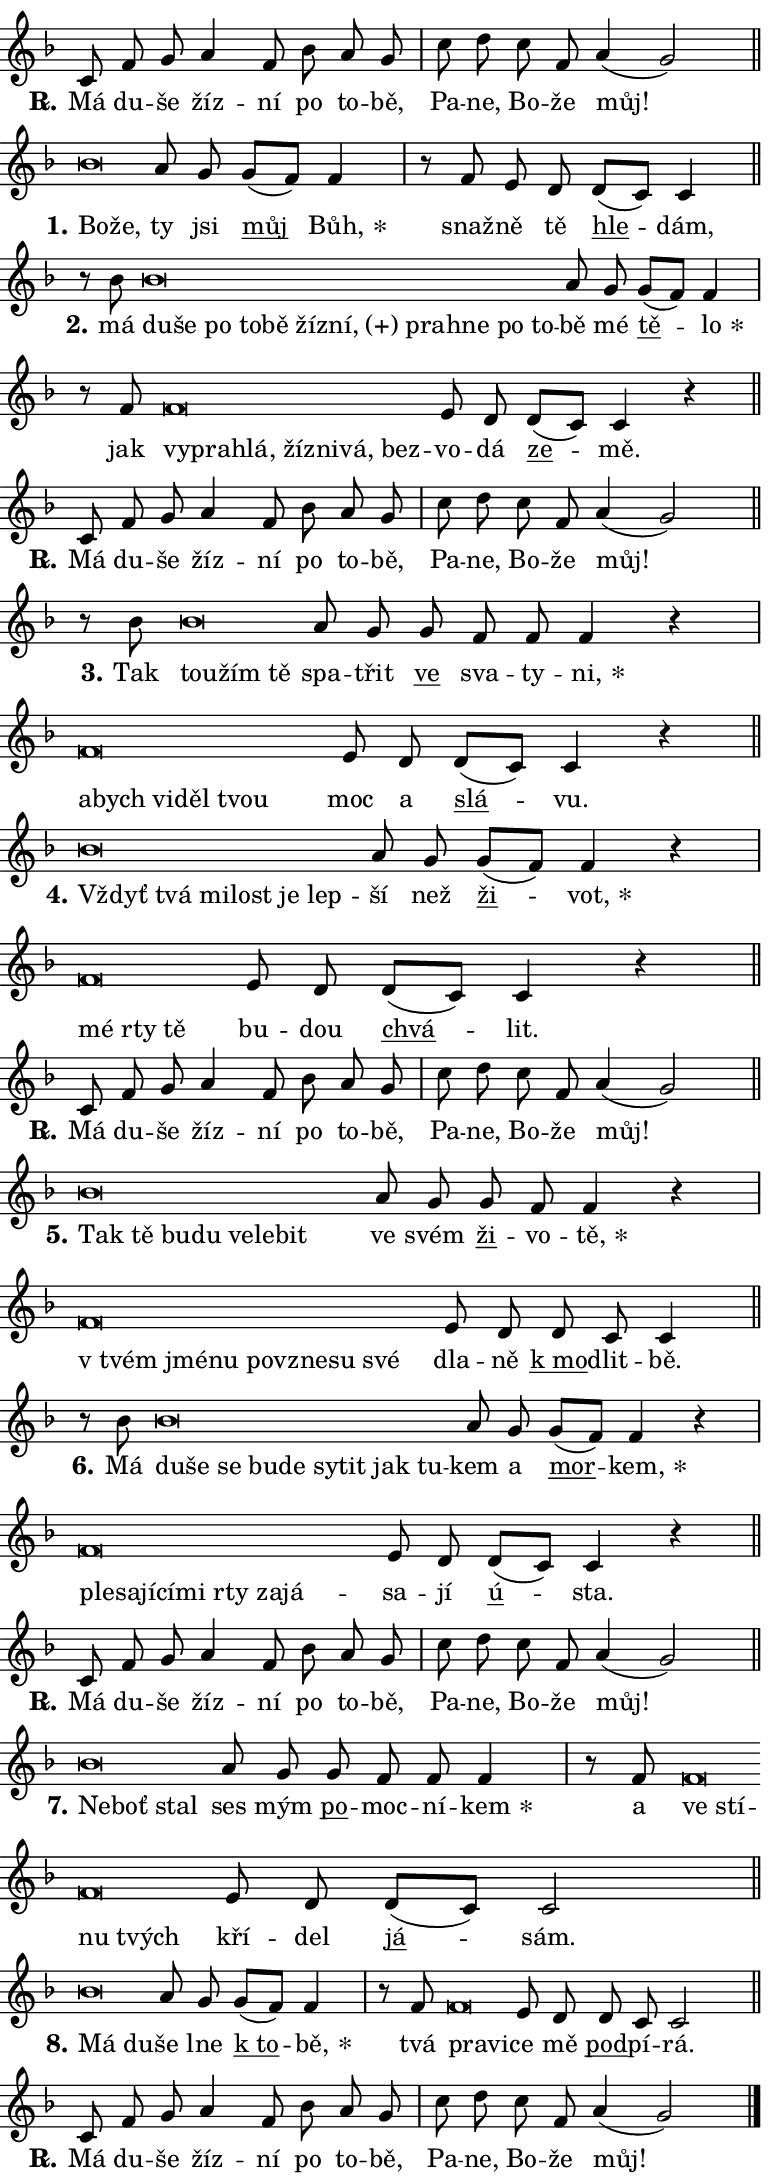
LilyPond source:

\version "2.24.0"
\header { tagline = "" }
\paper {
  indent = 0\cm
  top-margin = 0\cm
  right-margin = 0.13\cm % to fit lyric hyphens
  bottom-margin = 0\cm
  left-margin = 0\cm
  paper-width = 13\cm
  page-breaking = #ly:one-page-breaking
  system-system-spacing.basic-distance = #11
  score-system-spacing.basic-distance = #11
  ragged-last = ##f
}


%% Author: Thomas Morley
%% https://lists.gnu.org/archive/html/lilypond-user/2020-05/msg00002.html
#(define (line-position grob)
"Returns position of @var[grob} in current system:
   @code{'start}, if at first time-step
   @code{'end}, if at last time-step
   @code{'middle} otherwise
"
  (let* ((col (ly:item-get-column grob))
         (ln (ly:grob-object col 'left-neighbor))
         (rn (ly:grob-object col 'right-neighbor))
         (col-to-check-left (if (ly:grob? ln) ln col))
         (col-to-check-right (if (ly:grob? rn) rn col))
         (break-dir-left
           (and
             (ly:grob-property col-to-check-left 'non-musical #f)
             (ly:item-break-dir col-to-check-left)))
         (break-dir-right
           (and
             (ly:grob-property col-to-check-right 'non-musical #f)
             (ly:item-break-dir col-to-check-right))))
        (cond ((eqv? 1 break-dir-left) 'start)
              ((eqv? -1 break-dir-right) 'end)
              (else 'middle))))

#(define (tranparent-at-line-position vctor)
  (lambda (grob)
  "Relying on @code{line-position} select the relevant enry from @var{vctor}.
Used to determine transparency,"
    (case (line-position grob)
      ((end) (not (vector-ref vctor 0)))
      ((middle) (not (vector-ref vctor 1)))
      ((start) (not (vector-ref vctor 2))))))

noteHeadBreakVisibility =
#(define-music-function (break-visibility)(vector?)
"Makes @code{NoteHead}s transparent relying on @var{break-visibility}"
#{
  \override NoteHead.transparent =
    #(tranparent-at-line-position break-visibility)
#})

#(define delete-ledgers-for-transparent-note-heads
  (lambda (grob)
    "Reads whether a @code{NoteHead} is transparent.
If so this @code{NoteHead} is removed from @code{'note-heads} from
@var{grob}, which is supposed to be @code{LedgerLineSpanner}.
As a result ledgers are not printed for this @code{NoteHead}"
    (let* ((nhds-array (ly:grob-object grob 'note-heads))
           (nhds-list
             (if (ly:grob-array? nhds-array)
                 (ly:grob-array->list nhds-array)
                 '()))
           ;; Relies on the transparent-property being done before
           ;; Staff.LedgerLineSpanner.after-line-breaking is executed.
           ;; This is fragile ...
           (to-keep
             (remove
               (lambda (nhd)
                 (ly:grob-property nhd 'transparent #f))
               nhds-list)))
      ;; TODO find a better method to iterate over grob-arrays, similiar
      ;; to filter/remove etc for lists
      ;; For now rebuilt from scratch
      (set! (ly:grob-object grob 'note-heads)  '())
      (for-each
        (lambda (nhd)
          (ly:pointer-group-interface::add-grob grob 'note-heads nhd))
        to-keep))))

squashNotes = {
  \override NoteHead.X-extent = #'(-0.2 . 0.2)
  \override NoteHead.Y-extent = #'(-0.75 . 0)
  \override NoteHead.stencil =
    #(lambda (grob)
       (let ((pos (ly:grob-property grob 'staff-position)))
         (begin
           (if (< pos -7) (display "ERROR: Lower brevis then expected\n") (display ""))
           (if (<= pos -6) ly:text-interface::print ly:note-head::print))))
}
unSquashNotes = {
  \revert NoteHead.X-extent
  \revert NoteHead.Y-extent
  \revert NoteHead.stencil
}

hideNotes = \noteHeadBreakVisibility #begin-of-line-visible
unHideNotes = \noteHeadBreakVisibility #all-visible

% work-around for resetting accidentals
% https://lilypond.org/doc/v2.23/Documentation/notation/displaying-rhythms#unmetered-music
cadenzaMeasure = {
  \cadenzaOff
  \partial 1024 s1024
  \cadenzaOn
}

#(define-markup-command (accent layout props text) (markup?)
  "Underline accented syllable"
  (interpret-markup layout props
    #{\markup \override #'(offset . 4.3) \underline { #text }#}))

responsum = \markup \concat {
  "R" \hspace #-1.05 \path #0.1 #'((moveto 0 0.07) (lineto 0.9 0.8)) \hspace #0.05 "."
}

spaceSize = #0.6828661417322834 % exact space size for TeX Gyre Schola

\layout {
  \context {
    \Staff
    \remove "Time_signature_engraver"
    \override LedgerLineSpanner.after-line-breaking = #delete-ledgers-for-transparent-note-heads
  }
  \context {
    \Lyrics {
      \override LyricSpace.minimum-distance = \spaceSize
      \override LyricText.font-name = #"TeX Gyre Schola"
      \override LyricText.font-size = 1
      \override StanzaNumber.font-name = #"TeX Gyre Schola Bold"
      \override StanzaNumber.font-size = 1
    }
  }
  \context {
    \Score 
    \override NoteHead.text =
      #(lambda (grob) 
        (let ((pos (ly:grob-property grob 'staff-position)))
          #{\markup {
            \combine
              \halign #-0.55 \raise #(if (= pos -6) 0 0.5) \override #'(thickness . 2) \draw-line #'(3.2 . 0)
              \musicglyph "noteheads.sM1"
          }#}))
  }
}

% magnetic-lyrics.ily
%
%   written by
%     Jean Abou Samra <jean@abou-samra.fr>
%     Werner Lemberg <wl@gnu.org>
%
%   adapted by
%     Jiri Hon <jiri.hon@gmail.com>
%
% Version 2022-Apr-15

% https://www.mail-archive.com/lilypond-user@gnu.org/msg149350.html

#(define (Left_hyphen_pointer_engraver context)
   "Collect syllable-hyphen-syllable occurrences in lyrics and store
them in properties.  This engraver only looks to the left.  For
example, if the lyrics input is @code{foo -- bar}, it does the
following.

@itemize @bullet
@item
Set the @code{text} property of the @code{LyricHyphen} grob between
@q{foo} and @q{bar} to @code{foo}.

@item
Set the @code{left-hyphen} property of the @code{LyricText} grob with
text @q{foo} to the @code{LyricHyphen} grob between @q{foo} and
@q{bar}.
@end itemize

Use this auxiliary engraver in combination with the
@code{lyric-@/text::@/apply-@/magnetic-@/offset!} hook."
   (let ((hyphen #f)
         (text #f))
     (make-engraver
      (acknowledgers
       ((lyric-syllable-interface engraver grob source-engraver)
        (set! text grob)))
      (end-acknowledgers
       ((lyric-hyphen-interface engraver grob source-engraver)
        ;(when (not (grob::has-interface grob 'lyric-space-interface))
          (set! hyphen grob)));)
      ((stop-translation-timestep engraver)
       (when (and text hyphen)
         (ly:grob-set-object! text 'left-hyphen hyphen))
       (set! text #f)
       (set! hyphen #f)))))

#(define (lyric-text::apply-magnetic-offset! grob)
   "If the space between two syllables is less than the value in
property @code{LyricText@/.details@/.squash-threshold}, move the right
syllable to the left so that it gets concatenated with the left
syllable.

Use this function as a hook for
@code{LyricText@/.after-@/line-@/breaking} if the
@code{Left_@/hyphen_@/pointer_@/engraver} is active."
   (let ((hyphen (ly:grob-object grob 'left-hyphen #f)))
     (when hyphen
       (let ((left-text (ly:spanner-bound hyphen LEFT)))
         (when (grob::has-interface left-text 'lyric-syllable-interface)
           (let* ((common (ly:grob-common-refpoint grob left-text X))
                  (this-x-ext (ly:grob-extent grob common X))
                  (left-x-ext
                   (begin
                     ;; Trigger magnetism for left-text.
                     (ly:grob-property left-text 'after-line-breaking)
                     (ly:grob-extent left-text common X)))
                  ;; `delta` is the gap width between two syllables.
                  (delta (- (interval-start this-x-ext)
                            (interval-end left-x-ext)))
                  (details (ly:grob-property grob 'details))
                  (threshold (assoc-get 'squash-threshold details 0.2)))
             (when (< delta threshold)
               (let* (;; We have to manipulate the input text so that
                      ;; ligatures crossing syllable boundaries are not
                      ;; disabled.  For languages based on the Latin
                      ;; script this is essentially a beautification.
                      ;; However, for non-Western scripts it can be a
                      ;; necessity.
                      (lt (ly:grob-property left-text 'text))
                      (rt (ly:grob-property grob 'text))
                      (is-space (grob::has-interface hyphen 'lyric-space-interface))
                      (space (if is-space " " ""))
                      (extra-delta (if is-space spaceSize 0))
                      ;; Append new syllable.
                      (ltrt-space (if (and (string? lt) (string? rt))
                                (string-append lt space rt)
                                (make-concat-markup (list lt space rt))))
                      ;; Right-align `ltrt` to the right side.
                      (ltrt-space-markup (grob-interpret-markup
                               grob
                               (make-translate-markup
                                (cons (interval-length this-x-ext) 0)
                                (make-right-align-markup ltrt-space)))))
                 (begin
                   ;; Don't print `left-text`.
                   (ly:grob-set-property! left-text 'stencil #f)
                   ;; Set text and stencil (which holds all collected
                   ;; syllables so far) and shift it to the left.
                   (ly:grob-set-property! grob 'text ltrt-space)
                   (ly:grob-set-property! grob 'stencil ltrt-space-markup)
                   (ly:grob-translate-axis! grob (- (- delta extra-delta)) X))))))))))


#(define (lyric-hyphen::displace-bounds-first grob)
   ;; Make very sure this callback isn't triggered too early.
   (let ((left (ly:spanner-bound grob LEFT))
         (right (ly:spanner-bound grob RIGHT)))
     (ly:grob-property left 'after-line-breaking)
     (ly:grob-property right 'after-line-breaking)
     (ly:lyric-hyphen::print grob)))

squashThreshold = #0.4

\layout {
  \context {
    \Lyrics
    \consists #Left_hyphen_pointer_engraver
    \override LyricText.after-line-breaking =
      #lyric-text::apply-magnetic-offset!
    \override LyricHyphen.stencil = #lyric-hyphen::displace-bounds-first
    \override LyricText.details.squash-threshold = \squashThreshold
    \override LyricHyphen.minimum-distance = 0
    \override LyricHyphen.minimum-length = \squashThreshold
  }
}

squashText = \override LyricText.details.squash-threshold = 9999
unSquashText = \override LyricText.details.squash-threshold = \squashThreshold

leftText = \override LyricText.self-alignment-X = #LEFT
unLeftText = \revert LyricText.self-alignment-X

starOffset = #(lambda (grob) 
                (let ((x_offset (ly:self-alignment-interface::aligned-on-x-parent grob)))
                  (if (= x_offset 0) 0 (+ x_offset 1.2))))

star = #(define-music-function (syllable)(string?)
"Append star separator at the end of a syllable"
#{
  \once \override LyricText.X-offset = #starOffset
  \lyricmode { \markup {
    #syllable
    \override #'((font-name . "TeX Gyre Schola Bold")) \hspace #0.2 \lower #0.65 \larger "*"
  } }
#})

starAccent = #(define-music-function (syllable)(string?)
"Append star separator at the end of a syllable and make accent"
#{
  \once \override LyricText.X-offset = #starOffset
  \lyricmode { \markup {
    \accent #syllable
    \override #'((font-name . "TeX Gyre Schola Bold")) \hspace #0.2 \lower #0.65 \larger "*"
  } }
#})

breath = #(define-music-function (syllable)(string?)
"Append breathing indicator at the end of a syllable"
#{
  \lyricmode { \markup { #syllable "+" } }
#})

optionalBreath = #(define-music-function (syllable)(string?)
"Append optional breathing indicator at the end of a syllable"
#{
  \lyricmode { \markup { #syllable "(+)" } }
#})


\score {
    <<
        \new Voice = "melody" { \cadenzaOn \key f \major \relative { c'8 f g a4 f8 \bar "" bes a g \cadenzaMeasure \bar "|" c d c f, a4( g2) \cadenzaMeasure \bar "||" \break } }
        \new Lyrics \lyricsto "melody" { \lyricmode { \set stanza = \responsum
Má du -- še žíz -- ní po to -- bě, Pa -- ne, Bo -- že můj! } }
    >>
    \layout {}
}

\score {
    <<
        \new Voice = "melody" { \cadenzaOn \key f \major \relative { \squashNotes bes'\breve*1/16 \hideNotes \breve*1/16 \bar "" \unHideNotes \unSquashNotes a8 g \bar "" g[( f)] f4 \cadenzaMeasure \bar "|" r8 f e8 d \bar "" d[( c)] c4 \cadenzaMeasure \bar "||" \break } }
        \new Lyrics \lyricsto "melody" { \lyricmode { \set stanza = "1."
\leftText Bo -- \squashText že, \unLeftText \unSquashText ty jsi \markup \accent můj \star Bůh, snaž -- ně tě \markup \accent hle -- dám, } }
    >>
    \layout {}
}

\score {
    <<
        \new Voice = "melody" { \cadenzaOn \key f \major \relative { r8 bes'8 \squashNotes bes\breve*1/16 \hideNotes \breve*1/16 \bar "" \breve*1/16 \bar "" \breve*1/16 \bar "" \breve*1/16 \bar "" \breve*1/16 \bar "" \breve*1/16 \bar "" \breve*1/16 \bar "" \breve*1/16 \bar "" \breve*1/16 \breve*1/16 \bar "" \unHideNotes \unSquashNotes a8 g \bar "" g[( f)] f4 \cadenzaMeasure \bar "|" r8 f8 \squashNotes f\breve*1/16 \hideNotes \breve*1/16 \bar "" \breve*1/16 \bar "" \breve*1/16 \bar "" \breve*1/16 \bar "" \breve*1/16 \breve*1/16 \bar "" \unHideNotes \unSquashNotes e8 d \bar "" d[( c)] c4 r \cadenzaMeasure \bar "||" \break } }
        \new Lyrics \lyricsto "melody" { \lyricmode { \set stanza = "2."
má \leftText du -- \squashText še po to -- bě žíz -- \optionalBreath ní, pra -- hne po to -- \unLeftText \unSquashText bě mé \markup \accent tě -- \star lo jak \leftText vy -- \squashText pra -- hlá, žíz -- ni -- vá, bez -- \unLeftText \unSquashText vo -- dá \markup \accent ze -- mě. } }
    >>
    \layout {}
}

\score {
    <<
        \new Voice = "melody" { \cadenzaOn \key f \major \relative { c'8 f g a4 f8 \bar "" bes a g \cadenzaMeasure \bar "|" c d c f, a4( g2) \cadenzaMeasure \bar "||" \break } }
        \new Lyrics \lyricsto "melody" { \lyricmode { \set stanza = \responsum
Má du -- še žíz -- ní po to -- bě, Pa -- ne, Bo -- že můj! } }
    >>
    \layout {}
}

\score {
    <<
        \new Voice = "melody" { \cadenzaOn \key f \major \relative { r8 bes'8 \squashNotes bes\breve*1/16 \hideNotes \breve*1/16 \breve*1/16 \bar "" \unHideNotes \unSquashNotes a8 g \bar "" g f f f4 r \cadenzaMeasure \bar "|" \squashNotes f\breve*1/16 \hideNotes \breve*1/16 \bar "" \breve*1/16 \bar "" \breve*1/16 \breve*1/16 \bar "" \unHideNotes \unSquashNotes e8 d \bar "" d[( c)] c4 r \cadenzaMeasure \bar "||" \break } }
        \new Lyrics \lyricsto "melody" { \lyricmode { \set stanza = "3."
Tak \leftText tou -- \squashText žím tě \unLeftText \unSquashText spa -- třit \markup \accent ve sva -- ty -- \star ni, \leftText a -- \squashText bych vi -- děl tvou \unLeftText \unSquashText moc a \markup \accent slá -- vu. } }
    >>
    \layout {}
}

\score {
    <<
        \new Voice = "melody" { \cadenzaOn \key f \major \relative { \squashNotes bes'\breve*1/16 \hideNotes \breve*1/16 \bar "" \breve*1/16 \bar "" \breve*1/16 \bar "" \breve*1/16 \breve*1/16 \bar "" \unHideNotes \unSquashNotes a8 g \bar "" g[( f)] f4 r \cadenzaMeasure \bar "|" \squashNotes f\breve*1/16 \hideNotes \breve*1/16 \breve*1/16 \bar "" \unHideNotes \unSquashNotes e8 d \bar "" d[( c)] c4 r \cadenzaMeasure \bar "||" \break } }
        \new Lyrics \lyricsto "melody" { \lyricmode { \set stanza = "4."
\leftText Vždyť \squashText tvá mi -- lost je lep -- \unLeftText \unSquashText ší než \markup \accent ži -- \star vot, \leftText mé \squashText rty tě \unLeftText \unSquashText bu -- dou \markup \accent chvá -- lit. } }
    >>
    \layout {}
}

\score {
    <<
        \new Voice = "melody" { \cadenzaOn \key f \major \relative { c'8 f g a4 f8 \bar "" bes a g \cadenzaMeasure \bar "|" c d c f, a4( g2) \cadenzaMeasure \bar "||" \break } }
        \new Lyrics \lyricsto "melody" { \lyricmode { \set stanza = \responsum
Má du -- še žíz -- ní po to -- bě, Pa -- ne, Bo -- že můj! } }
    >>
    \layout {}
}

\score {
    <<
        \new Voice = "melody" { \cadenzaOn \key f \major \relative { \squashNotes bes'\breve*1/16 \hideNotes \breve*1/16 \bar "" \breve*1/16 \bar "" \breve*1/16 \bar "" \breve*1/16 \bar "" \breve*1/16 \breve*1/16 \bar "" \unHideNotes \unSquashNotes a8 g \bar "" g f f4 r \cadenzaMeasure \bar "|" \squashNotes f\breve*1/16 \hideNotes \breve*1/16 \bar "" \breve*1/16 \bar "" \breve*1/16 \bar "" \breve*1/16 \bar "" \breve*1/16 \breve*1/16 \bar "" \unHideNotes \unSquashNotes e8 d \bar "" d c c4 \cadenzaMeasure \bar "||" \break } }
        \new Lyrics \lyricsto "melody" { \lyricmode { \set stanza = "5."
\leftText Tak \squashText tě bu -- du ve -- le -- bit \unLeftText \unSquashText ve svém \markup \accent ži -- vo -- \star tě, \leftText "v tvém" \squashText jmé -- nu po -- vzne -- su své \unLeftText \unSquashText dla -- ně \markup \accent "k mo" -- dlit -- bě. } }
    >>
    \layout {}
}

\score {
    <<
        \new Voice = "melody" { \cadenzaOn \key f \major \relative { r8 bes'8 \squashNotes bes\breve*1/16 \hideNotes \breve*1/16 \bar "" \breve*1/16 \bar "" \breve*1/16 \bar "" \breve*1/16 \bar "" \breve*1/16 \bar "" \breve*1/16 \bar "" \breve*1/16 \breve*1/16 \bar "" \unHideNotes \unSquashNotes a8 g \bar "" g[( f)] f4 r \cadenzaMeasure \bar "|" \squashNotes f\breve*1/16 \hideNotes \breve*1/16 \bar "" \breve*1/16 \bar "" \breve*1/16 \bar "" \breve*1/16 \bar "" \breve*1/16 \bar "" \breve*1/16 \breve*1/16 \bar "" \unHideNotes \unSquashNotes e8 d \bar "" d[( c)] c4 r \cadenzaMeasure \bar "||" \break } }
        \new Lyrics \lyricsto "melody" { \lyricmode { \set stanza = "6."
Má \leftText du -- \squashText še se bu -- de sy -- tit jak tu -- \unLeftText \unSquashText kem a \markup \accent mor -- \star kem, \leftText ple -- \squashText sa -- jí -- cí -- mi rty za -- já -- \unLeftText \unSquashText sa -- jí \markup \accent ú -- sta. } }
    >>
    \layout {}
}

\score {
    <<
        \new Voice = "melody" { \cadenzaOn \key f \major \relative { c'8 f g a4 f8 \bar "" bes a g \cadenzaMeasure \bar "|" c d c f, a4( g2) \cadenzaMeasure \bar "||" \break } }
        \new Lyrics \lyricsto "melody" { \lyricmode { \set stanza = \responsum
Má du -- še žíz -- ní po to -- bě, Pa -- ne, Bo -- že můj! } }
    >>
    \layout {}
}

\score {
    <<
        \new Voice = "melody" { \cadenzaOn \key f \major \relative { \squashNotes bes'\breve*1/16 \hideNotes \breve*1/16 \breve*1/16 \bar "" \unHideNotes \unSquashNotes a8 g \bar "" g f f f4 \cadenzaMeasure \bar "|" r8 f8 \squashNotes f\breve*1/16 \hideNotes \breve*1/16 \bar "" \breve*1/16 \breve*1/16 \bar "" \unHideNotes \unSquashNotes e8 d \bar "" d[( c)] c2 \cadenzaMeasure \bar "||" \break } }
        \new Lyrics \lyricsto "melody" { \lyricmode { \set stanza = "7."
\leftText Ne -- \squashText boť stal \unLeftText \unSquashText ses mým \markup \accent po -- moc -- ní -- \star kem a \leftText ve \squashText stí -- nu tvých \unLeftText \unSquashText kří -- del \markup \accent já -- sám. } }
    >>
    \layout {}
}

\score {
    <<
        \new Voice = "melody" { \cadenzaOn \key f \major \relative { \squashNotes bes'\breve*1/16 \hideNotes \breve*1/16 \bar "" \unHideNotes \unSquashNotes a8 g \bar "" g[( f)] f4 \cadenzaMeasure \bar "|" r8 f8 \squashNotes f\breve*1/16 \hideNotes \breve*1/16 \bar "" \unHideNotes \unSquashNotes e8 d \bar "" d c c2 \cadenzaMeasure \bar "||" \break } }
        \new Lyrics \lyricsto "melody" { \lyricmode { \set stanza = "8."
\leftText Má \squashText du -- \unLeftText \unSquashText še lne \markup \accent "k to" -- \star bě, tvá \leftText pra -- \squashText vi -- \unLeftText \unSquashText ce mě \markup \accent pod -- pí -- rá. } }
    >>
    \layout {}
}

\score {
    <<
        \new Voice = "melody" { \cadenzaOn \key f \major \relative { c'8 f g a4 f8 \bar "" bes a g \cadenzaMeasure \bar "|" c d c f, a4( g2) \cadenzaMeasure \bar "||" \break } \bar "|." }
        \new Lyrics \lyricsto "melody" { \lyricmode { \set stanza = \responsum
Má du -- še žíz -- ní po to -- bě, Pa -- ne, Bo -- že můj! } }
    >>
    \layout {}
}
